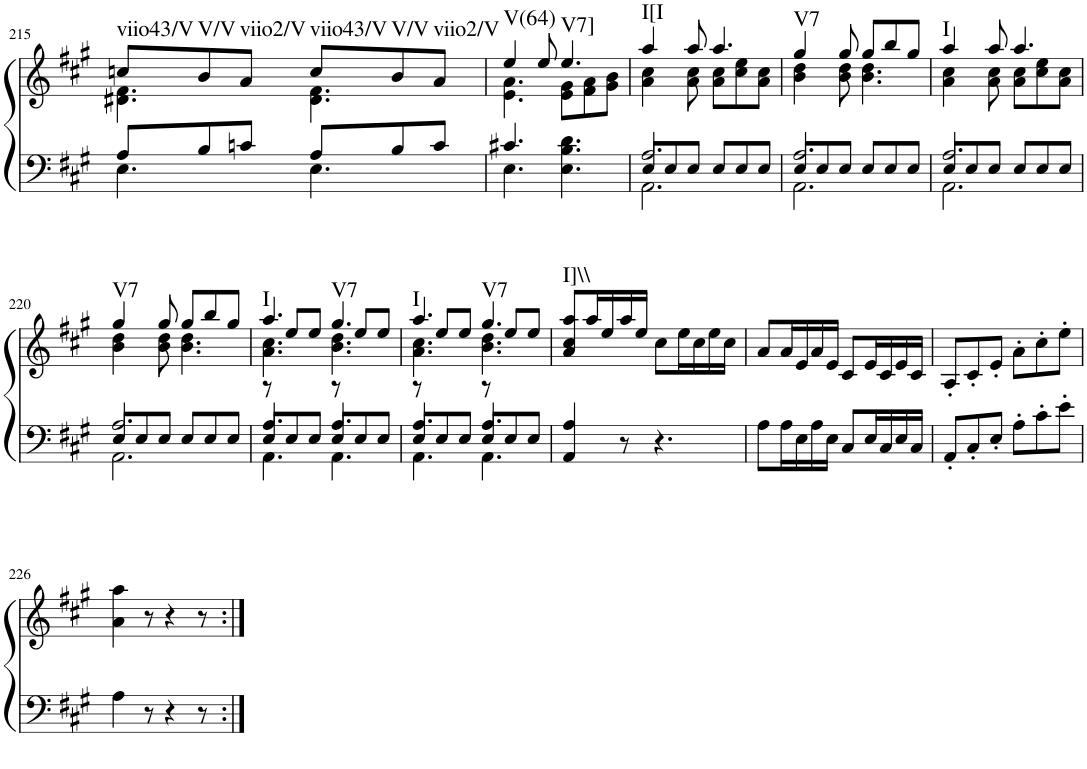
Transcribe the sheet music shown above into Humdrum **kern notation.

**kern	**kern	**harte
*part1	*part1	*part1
*staff2	*staff1	*
*I"Piano	*	*
*I'Pno.	*	*
!!LO:PB:g=z
*clefF4	*clefG2	*
*k[f#c#g#]	*k[f#c#g#]	*
*A:	*A:	*
*M6/8	*M6/8	*
=215	=215	=215
*^	*^	*
!	!	!	!	!LO:H:kt=viio43/V
8A/L	4.E\	8ccn/L	4.d#X\ 4.f#\	N
!	!	!	!	!LO:H:kt=V/V
8B/	.	8b/	.	N
!	!	!	!	!LO:H:kt=viio2/V
8cn/J	.	8a/J	.	N
!	!	!	!	!LO:H:kt=viio43/V
8A/L	4.E\	8cc/L	4.d#\ 4.f#\	N
!	!	!	!	!LO:H:kt=V/V
8B/	.	8b/	.	N
!	!	!	!	!LO:H:kt=viio2/V
8c/J	.	8a/J	.	N
=216	=216	=216	=216	=216
!	!	!	!	!LO:H:kt=V(64)
4.c#X/	4.E\	4ee/	4.e\ 4.a\	N
.	.	8ee/	.	.
!	!	!	!	!LO:H:kt=V7]
4.E\ 4.B\ 4.d\	4.ryy	4.ee/	8e\ 8g#\L	N
.	.	.	8f#\ 8a\	.
.	.	.	8g#\ 8b\J	.
=217	=217	=217	=217	=217
*	*^	*	*	*
!	!	!	!	!	!LO:H:kt=I[I
2.A/	2.AA\	8E/L	4aa/	4a\ 4cc#\	N
.	.	8E/	.	.	.
.	.	8E/J	8aa/	8a\ 8cc#\	.
.	.	8E/L	4.aa/	8a\ 8cc#\L	.
.	.	8E/	.	8cc#\ 8ee\	.
.	.	8E/J	.	8a\ 8cc#\J	.
=218	=218	=218	=218	=218	=218
!	!	!	!	!	!LO:H:kt=V7
2.A/	2.AA\	8E/L	4gg#/	4b\ 4dd\	N
.	.	8E/	.	.	.
.	.	8E/J	8gg#/	8b\ 8dd\	.
.	.	8E/L	8gg#/L	4.b\ 4.dd\	.
.	.	8E/	8bb/	.	.
.	.	8E/J	8gg#/J	.	.
=219	=219	=219	=219	=219	=219
!	!	!	!	!	!LO:H:kt=I
2.A/	2.AA\	8E/L	4aa/	4a\ 4cc#\	N
.	.	8E/	.	.	.
.	.	8E/J	8aa/	8a\ 8cc#\	.
.	.	8E/L	4.aa/	8a\ 8cc#\L	.
.	.	8E/	.	8cc#\ 8ee\	.
.	.	8E/J	.	8a\ 8cc#\J	.
!!LO:LB:g=z	!!
=220	=220	=220	=220	=220	=220
!	!	!	!	!	!LO:H:kt=V7
2.A/	2.AA\	8E/L	4gg#/	4b\ 4dd\	N
.	.	8E/	.	.	.
.	.	8E/J	8gg#/	8b\ 8dd\	.
.	.	8E/L	8gg#/L	4.b\ 4.dd\	.
.	.	8E/	8bb/	.	.
.	.	8E/J	8gg#/J	.	.
=221	=221	=221	=221	=221	=221
*	*	*	*	*^	*
!	!	!	!	!	!	!LO:H:kt=I
4.A/	4.AA\	8E/L	4.aa/	4.a\ 4.cc#\	8r	N
.	.	8E/	.	.	8ee/L	.
.	.	8E/J	.	.	8ee/J	.
!	!	!	!	!	!	!LO:H:kt=V7
4.A/	4.AA\	8E/L	4.gg#/	4.b\ 4.dd\	8r	N
.	.	8E/	.	.	8ee/L	.
.	.	8E/J	.	.	8ee/J	.
=222	=222	=222	=222	=222	=222	=222
!	!	!	!	!	!	!LO:H:kt=I
4.A/	4.AA\	8E/L	4.aa/	4.a\ 4.cc#\	8r	N
.	.	8E/	.	.	8ee/L	.
.	.	8E/J	.	.	8ee/J	.
!	!	!	!	!	!	!LO:H:kt=V7
4.A/	4.AA\	8E/L	4.gg#/	4.b\ 4.dd\	8r	N
.	.	8E/	.	.	8ee/L	.
.	.	8E/J	.	.	8ee/J	.
=223	=223	=223	=223	=223	=223	=223
!	!	!	!	!	!	!LO:H:kt=I]\\
*v	*v	*v	*	*	*	*
*	*v	*v	*v	*
4AA/ 4A/	8a/ 8cc#/ 8aa/L	N
.	16aa/L	.
.	16ee/	.
8r	16aa/	.
.	16ee/JJ	.
4.r	8cc#\L	.
.	16ee\L	.
.	16cc#\	.
.	16ee\	.
.	16cc#\JJ	.
=224	=224	=224
8A\L	8a/L	.
16A\L	16a/L	.
16E\	16e/	.
16A\	16a/	.
16E\JJ	16e/JJ	.
8C#/L	8c#/L	.
16E/L	16e/L	.
16C#/	16c#/	.
16E/	16e/	.
16C#/JJ	16c#/JJ	.
=225	=225	=225
8AA'/L	8A'/L	.
8C#'/	8c#'/	.
8E'/J	8e'/J	.
8A'\L	8a'\L	.
8c#'\	8cc#'\	.
8e'\J	8ee'\J	.
!!LO:LB:g=z
=226	=226	=226
4A\	4a\ 4aa\	.
8r	8r	.
4r	4r	.
8r	8r	.
=:|!	=:|!	=:|!
*-	*-	*-
